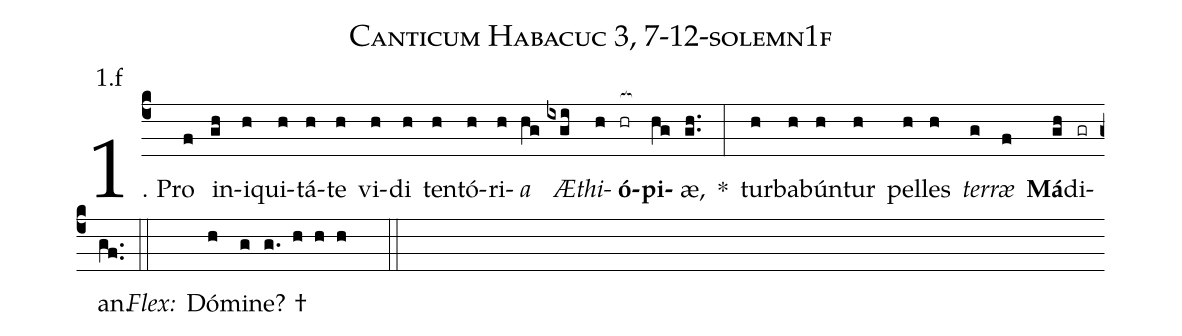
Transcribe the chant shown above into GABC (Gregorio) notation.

name: Canticum Habacuc 3, 7-12-solemn1f;
annotation: 1.f;
%%
(c4)1. Pro(f) in(gh)i(h)qui(h)tá(h)te(h) vi(h)di(h) ten(h)tó(h)ri(h)<i>a</i>(hg) <i>Æ</i>(ixgi)<i>thi</i>(h)<b>ó</b>(hr[ocb:1{])<b>pi</b>(hg[ocb:0}])æ,(gh..) *(:) tur(h)ba(h)bún(h)tur(h) pel(h)les(h) <i>ter</i>(g)<i>ræ</i>(f) <b>Má</b>(gh)di(gr)an.(gf..) (::)
<i>Flex:</i>()  Dó(h)mi(g)ne? †(g. h h h  ::)
